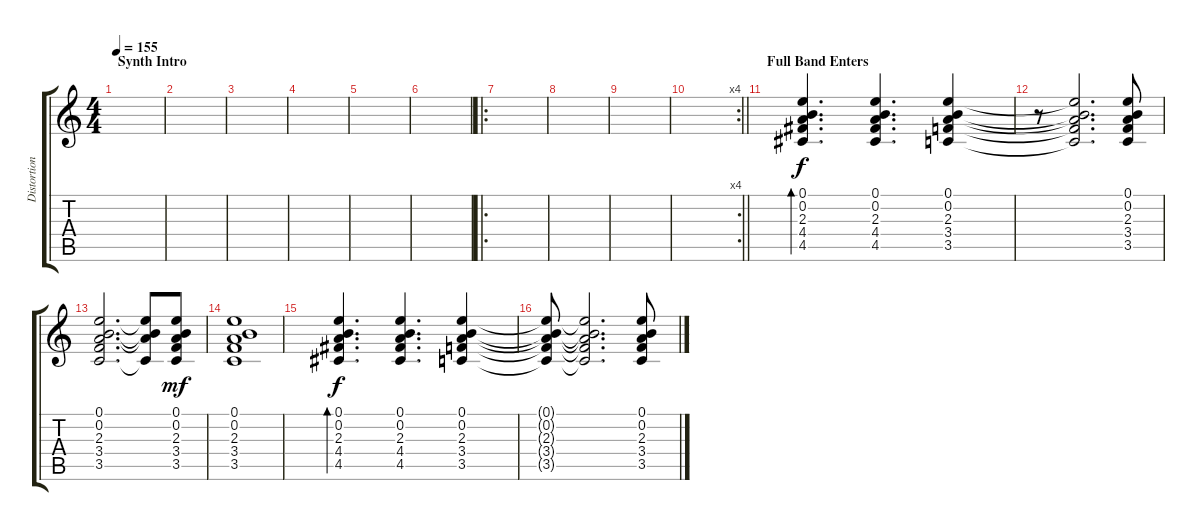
\track ("Distortion Guitar 2" "Distortion") {instrument overdrivenguitar}
\staff {score tabs}
\tuning (E4 B3 G3 D3 A2 D2) {hide}
\ts (4 4)
\section ("" "Synth Intro")
\tempo 155
\clef g2
\ks c
|
|
|
|
|
|
\ro
|
|
|
\rc 4
\barLineRight lightlight
|
\section ("" "Full Band Enters")
(0.1 0.2 2.3 4.4 4.5).4{d bd 30} (0.1 0.2 2.3 4.4 4.5).4{d} (0.1 0.2 2.3 3.4 3.5).4 |
r.8 (0.1{t} 0.2{t} 2.3{t} 3.4{t} 3.5{t}).2{d} (0.1 0.2 2.3 3.4 3.5).8 |
(0.1 0.2 2.3 3.4 3.5).2{d} (0.1{t} 0.2{t} 2.3{t} 3.5{t}).8{dy f} (0.1 0.2 2.3 3.4 3.5).8{dy mf} |
(0.1 0.2 2.3 3.4 3.5).1 |
(0.1 0.2 2.3 4.4 4.5).4{d bd 30 dy f} (0.1 0.2 2.3 4.4 4.5).4{d} (0.1 0.2 2.3 3.4 3.5).4 |
(0.1{t} 0.2{t} 2.3{t} 3.4{t} 3.5{t}).8 (0.1{t} 0.2{t} 2.3{t} 3.4{t} 3.5{t}).2{d} (0.1 0.2 2.3 3.4 3.5).8
